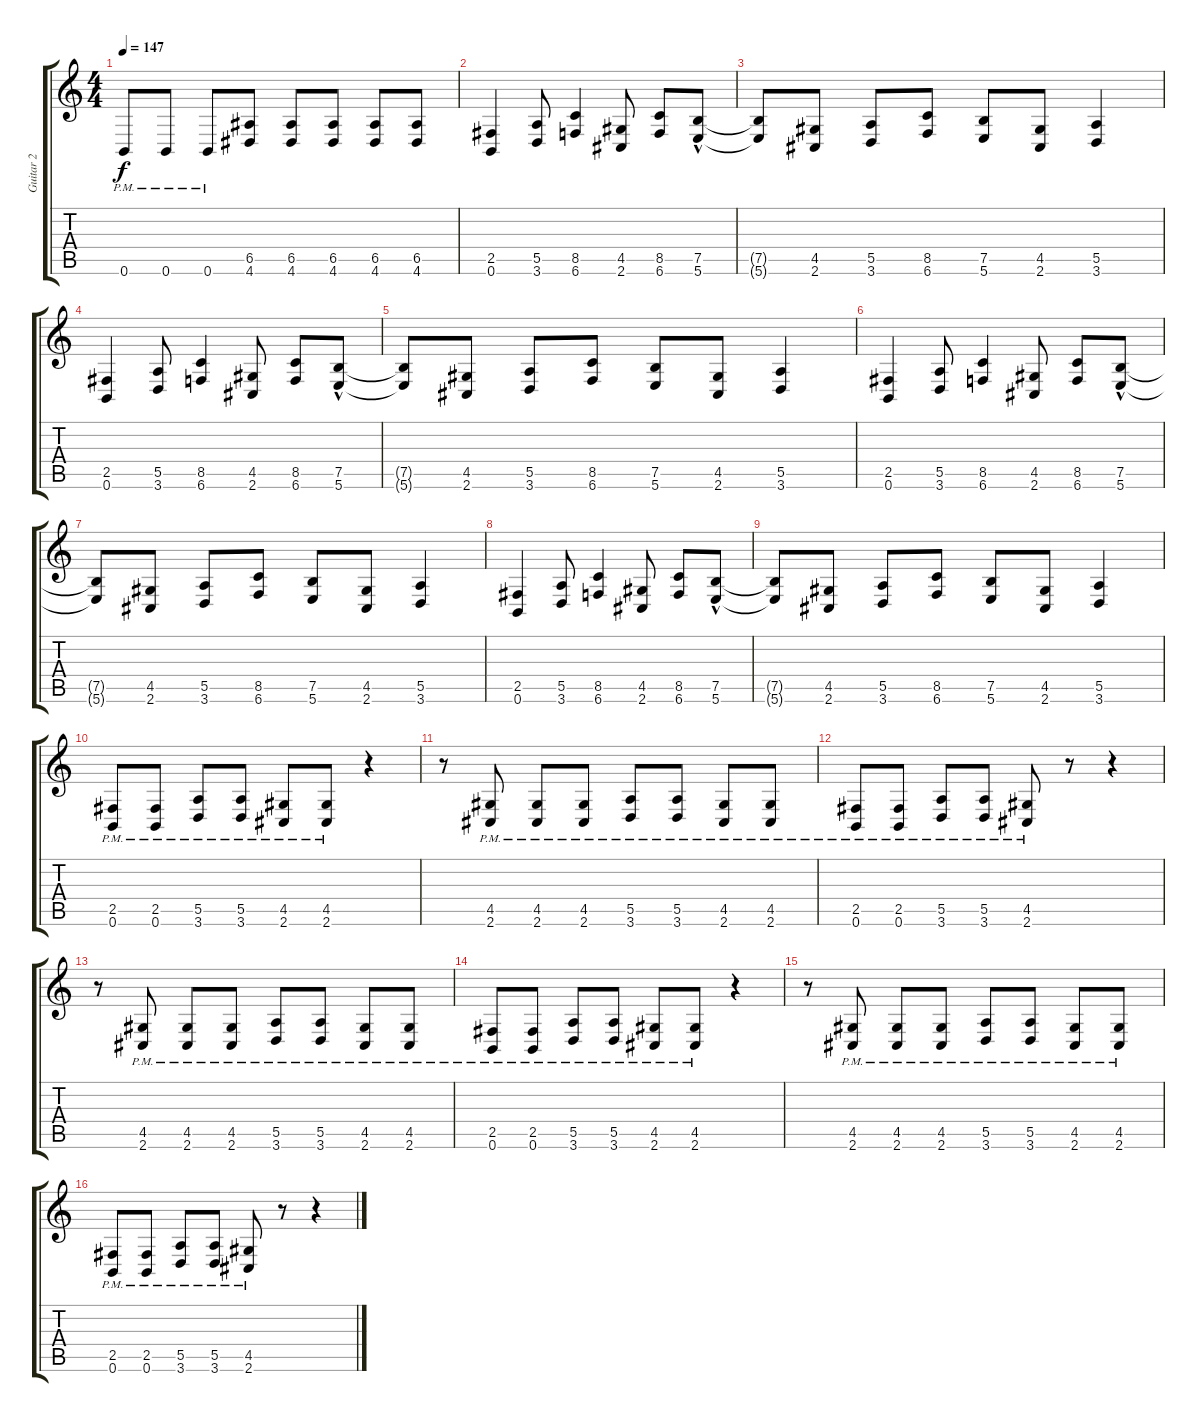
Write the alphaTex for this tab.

\track ("Guitar 2" "Guitar 2") {instrument distortionguitar}
\staff {score tabs}
\tuning (B3 Gb3 D3 A2 E2 B1) {hide}
\ts (4 4)
\tempo 147
\clef g2
\ks c
0.6{pm}.8{dy f} 0.6{pm}.8 0.6{pm}.8 (6.5 4.6).8 (6.5 4.6).8 (6.5 4.6).8 (6.5 4.6).8 (6.5 4.6).8 |
(2.5 0.6).4 (5.5 3.6).8 (8.5 6.6).4 (4.5 2.6).8 (8.5 6.6).8 (7.5{hac} 5.6).8 |
(7.5{t} 5.6{t}).8 (4.5 2.6).8 (5.5 3.6).8 (8.5 6.6).8 (7.5 5.6).8 (4.5 2.6).8 (5.5 3.6).4 |
(2.5 0.6).4 (5.5 3.6).8 (8.5 6.6).4 (4.5 2.6).8 (8.5 6.6).8 (7.5{hac} 5.6).8 |
(7.5{t} 5.6{t}).8 (4.5 2.6).8 (5.5 3.6).8 (8.5 6.6).8 (7.5 5.6).8 (4.5 2.6).8 (5.5 3.6).4 |
(2.5 0.6).4 (5.5 3.6).8 (8.5 6.6).4 (4.5 2.6).8 (8.5 6.6).8 (7.5{hac} 5.6).8 |
(7.5{t} 5.6{t}).8 (4.5 2.6).8 (5.5 3.6).8 (8.5 6.6).8 (7.5 5.6).8 (4.5 2.6).8 (5.5 3.6).4 |
(2.5 0.6).4 (5.5 3.6).8 (8.5 6.6).4 (4.5 2.6).8 (8.5 6.6).8 (7.5{hac} 5.6).8 |
(7.5{t} 5.6{t}).8 (4.5 2.6).8 (5.5 3.6).8 (8.5 6.6).8 (7.5 5.6).8 (4.5 2.6).8 (5.5 3.6).4 |
(2.5{pm} 0.6).8 (2.5{pm} 0.6).8 (5.5{pm} 3.6).8 (5.5{pm} 3.6).8 (4.5{pm} 2.6).8 (4.5{pm} 2.6).8 r.4 |
r.8 (4.5{pm} 2.6).8 (4.5{pm} 2.6).8 (4.5{pm} 2.6).8 (5.5{pm} 3.6).8 (5.5{pm} 3.6).8 (4.5{pm} 2.6).8 (4.5{pm} 2.6).8 |
(2.5{pm} 0.6).8 (2.5{pm} 0.6).8 (5.5{pm} 3.6).8 (5.5{pm} 3.6).8 (4.5{pm} 2.6).8 r.8 r.4 |
r.8 (4.5{pm} 2.6).8 (4.5{pm} 2.6).8 (4.5{pm} 2.6).8 (5.5{pm} 3.6).8 (5.5{pm} 3.6).8 (4.5{pm} 2.6).8 (4.5{pm} 2.6).8 |
(2.5{pm} 0.6).8 (2.5{pm} 0.6).8 (5.5{pm} 3.6).8 (5.5{pm} 3.6).8 (4.5{pm} 2.6).8 (4.5 2.6{pm}).8 r.4 |
r.8 (4.5{pm} 2.6).8 (4.5{pm} 2.6).8 (4.5{pm} 2.6).8 (5.5{pm} 3.6).8 (5.5{pm} 3.6).8 (4.5{pm} 2.6).8 (4.5{pm} 2.6).8 |
(2.5{pm} 0.6).8 (2.5{pm} 0.6).8 (5.5{pm} 3.6).8 (5.5{pm} 3.6).8 (4.5{pm} 2.6).8 r.8 r.4
